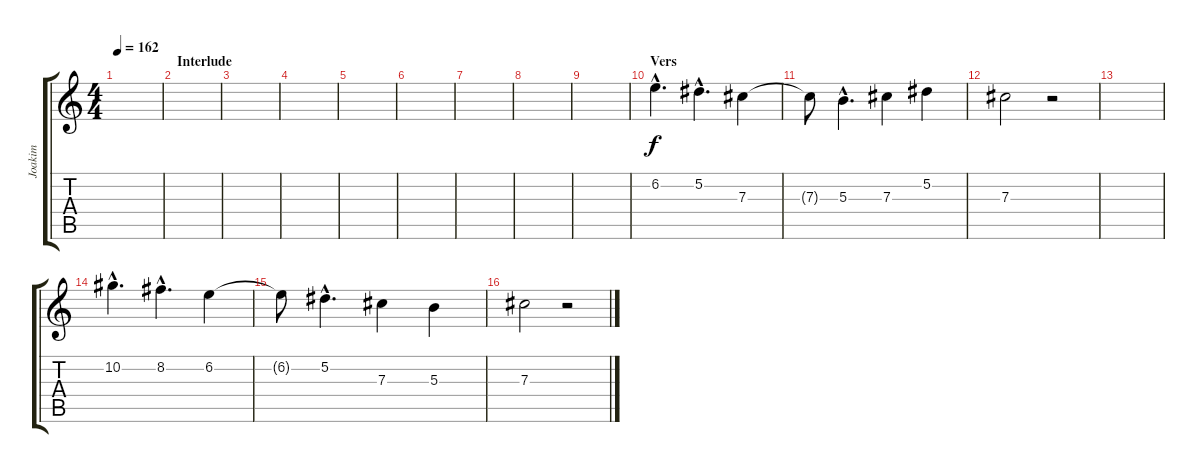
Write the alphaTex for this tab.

\track ("Joakim" "Joakim") {instrument overdrivenguitar}
\staff {score tabs}
\tuning (Eb4 Bb3 Gb3 Db3 Ab2 Eb2) {hide}
\ts (4 4)
\tempo 162
\clef g2
\ks c
|
\section ("" "Interlude")
|
|
|
|
|
|
|
|
\section ("" "Vers")
6.2{hac}.4{d} 5.2{hac}.4{d} 7.3.4 |
7.3{t}.8 5.3{hac}.4{d} 7.3.4 5.2.4 |
7.3.2 r.2 |
|
10.2{hac}.4{d} 8.2{hac}.4{d} 6.2.4 |
6.2{t}.8 5.2{hac}.4{d} 7.3.4 5.3.4 |
7.3.2 r.2
